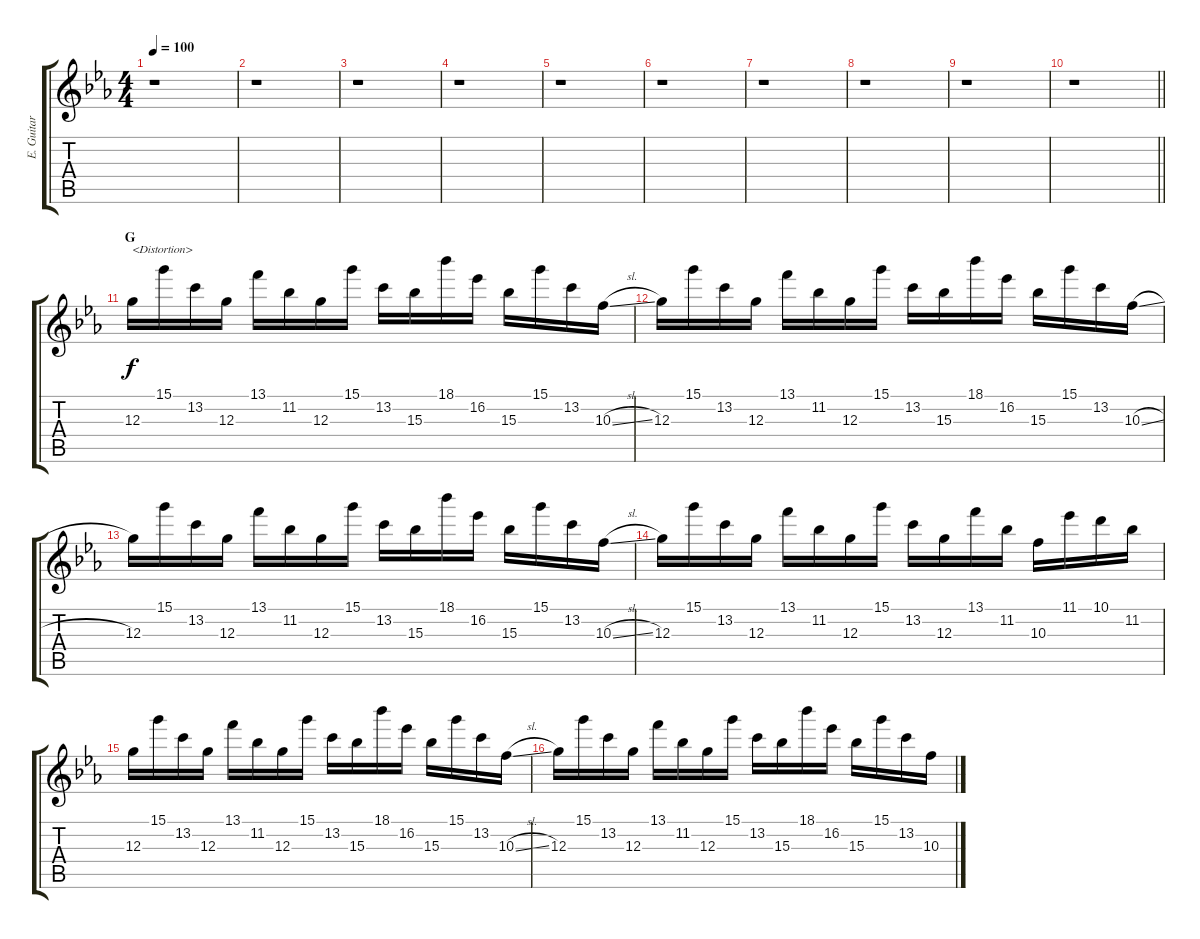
\track ("E. Guitar III" "E. Guitar ") {instrument electricguitarclean}
\staff {score tabs}
\tuning (E4 B3 G3 D3 A2 E2) {hide}
\ts (4 4)
\tempo 100
\clef g2
\ks eb
r.1{dy f} |
r.1 |
r.1 |
r.1 |
r.1 |
r.1 |
r.1 |
r.1 |
r.1 |
\barLineRight lightlight
r.1 |
\section ("" "G")
12.3.16{txt "<Distortion>" instrument overdrivenguitar} 15.1.16 13.2.16 12.3.16 13.1.16 11.2.16 12.3.16 15.1.16 13.2.16 15.3.16 18.1.16 16.2.16 15.3.16 15.1.16 13.2.16 10.3{sl}.16 |
12.3.16 15.1.16 13.2.16 12.3.16 13.1.16 11.2.16 12.3.16 15.1.16 13.2.16 15.3.16 18.1.16 16.2.16 15.3.16 15.1.16 13.2.16 10.3{sl}.16 |
12.3.16 15.1.16 13.2.16 12.3.16 13.1.16 11.2.16 12.3.16 15.1.16 13.2.16 15.3.16 18.1.16 16.2.16 15.3.16 15.1.16 13.2.16 10.3{sl}.16 |
12.3.16 15.1.16 13.2.16 12.3.16 13.1.16 11.2.16 12.3.16 15.1.16 13.2.16 12.3.16 13.1.16 11.2.16 10.3.16 11.1.16 10.1.16 11.2.16 |
12.3.16 15.1.16 13.2.16 12.3.16 13.1.16 11.2.16 12.3.16 15.1.16 13.2.16 15.3.16 18.1.16 16.2.16 15.3.16 15.1.16 13.2.16 10.3{sl}.16 |
12.3.16 15.1.16 13.2.16 12.3.16 13.1.16 11.2.16 12.3.16 15.1.16 13.2.16 15.3.16 18.1.16 16.2.16 15.3.16 15.1.16 13.2.16 10.3{sl}.16
